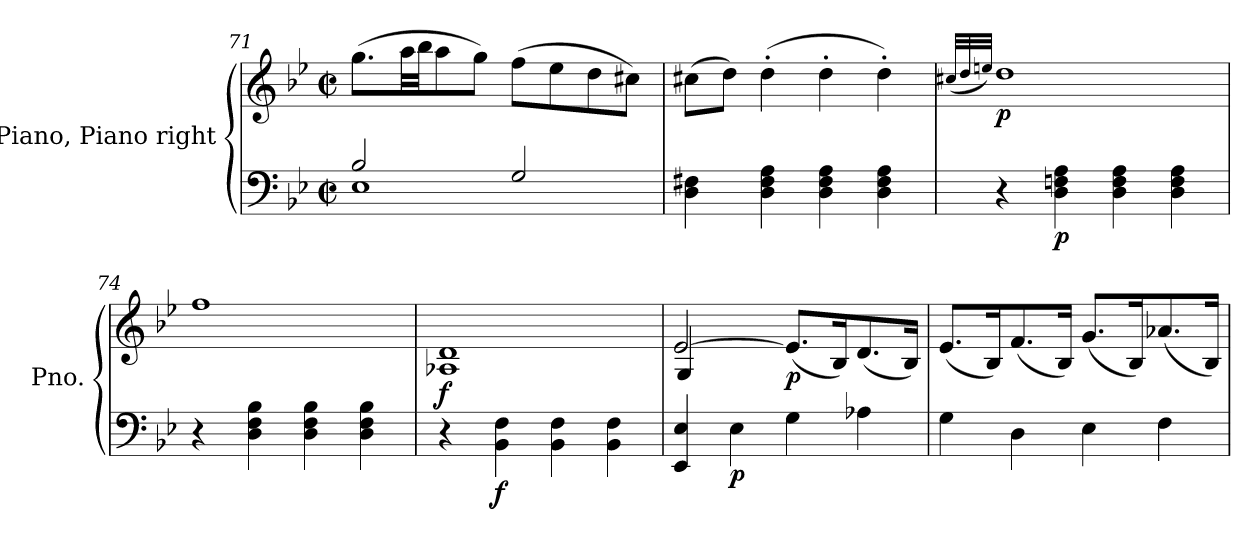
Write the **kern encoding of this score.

**kern	**kern	**dynam
*part1	*part1	*part1
*staff2	*staff1	*staff1/2
*I"Piano, Piano right	*	*
*I'Pno.	*	*
*clefF4	*clefG2	*
*k[b-e-]	*k[b-e-]	*
*M2/2	*M2/2	*
*met(c|)	*met(c|)	*
=71	=71	=71
*^	*	*
2B-/	1E-	(>8.gg\L	.
.	.	32aa\LL	.
.	.	32bb-\JJ	.
.	.	8aa\	.
.	.	8gg\J)	.
2G/	.	(>8ff\L	.
.	.	8ee-\	.
.	.	8dd\	.
.	.	8cc#X\J)	.
*v	*v	*	*
=72	=72	=72
4D\ 4F#X\	(>8cc#X\L	.
.	8dd\J)	.
4D\ 4F#\ 4A\	(>4dd'\	.
4D\ 4F#\ 4A\	4dd'\	.
4D\ 4F#\ 4A\	4dd'\)	.
=73	=73	=73
.	(<32qcc#X/LLL	.
.	32qdd/	.
.	32qeen/JJJ)	.
!	!	!LO:DY:b
4r	1dd	p
!	!	!LO:DY:b=2
4D\ 4Fn\ 4A\	.	p
4D\ 4F\ 4A\	.	.
4D\ 4F\ 4A\	.	.
=74	=74	=74
4r	1ff	.
4D\ 4F\ 4B-\	.	.
4D\ 4F\ 4B-\	.	.
4D\ 4F\ 4B-\	.	.
=75	=75	=75
!	!	!LO:DY:a=2
4r	1A-X 1d	f
!	!	!LO:DY:b=2
4BB-\ 4F\	.	f
4BB-\ 4F\	.	.
4BB-\ 4F\	.	.
=76	=76	=76
*	*^	*
4EE-/ 4E-/	[2e-/	4G/	.
!	!	!	!LO:DY:b=2
4E-\	.	2.ryy	p
!	!	!	!LO:DY:b
4G\	(<8.e-/L]	.	p
.	16B-/K)	.	.
4A-X\	(<8.d/	.	.
.	16B-/Jk)	.	.
*	*v	*v	*
=77	=77	=77
4G\	(<8.e-/L	.
.	16B-/K)	.
4D\	(<8.f/	.
.	16B-/Jk)	.
4E-\	(<8.g/L	.
.	16B-/K)	.
4F\	(<8.a-X/	.
.	16B-/Jk)	.
=	=	=
*-	*-	*-
